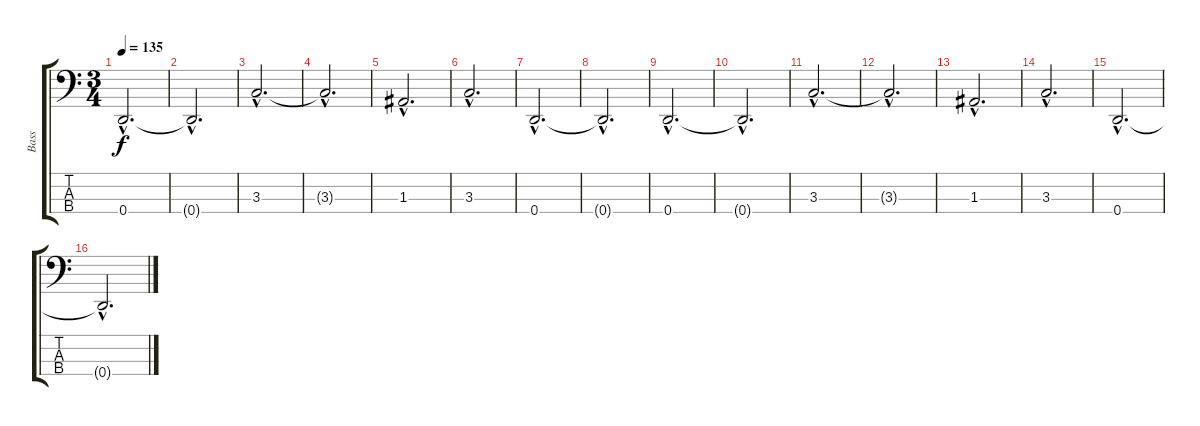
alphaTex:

\track ("Bass" "Bass") {instrument electricbassfinger}
\staff {score tabs}
\tuning (G2 D2 A1 D1) {hide}
\ts (3 4)
\tempo 135
\clef f4
\ks c
0.4{hac}.2{d dy f instrument electricbassfinger} |
0.4{hac t}.2{d} |
3.3{hac}.2{d} |
3.3{hac t}.2{d} |
1.3{hac}.2{d} |
3.3{hac}.2{d} |
0.4{hac}.2{d} |
0.4{hac t}.2{d} |
0.4{hac}.2{d} |
0.4{hac t}.2{d} |
3.3{hac}.2{d} |
3.3{hac t}.2{d} |
1.3{hac}.2{d} |
3.3{hac}.2{d} |
0.4{hac}.2{d} |
0.4{hac t}.2{d}
